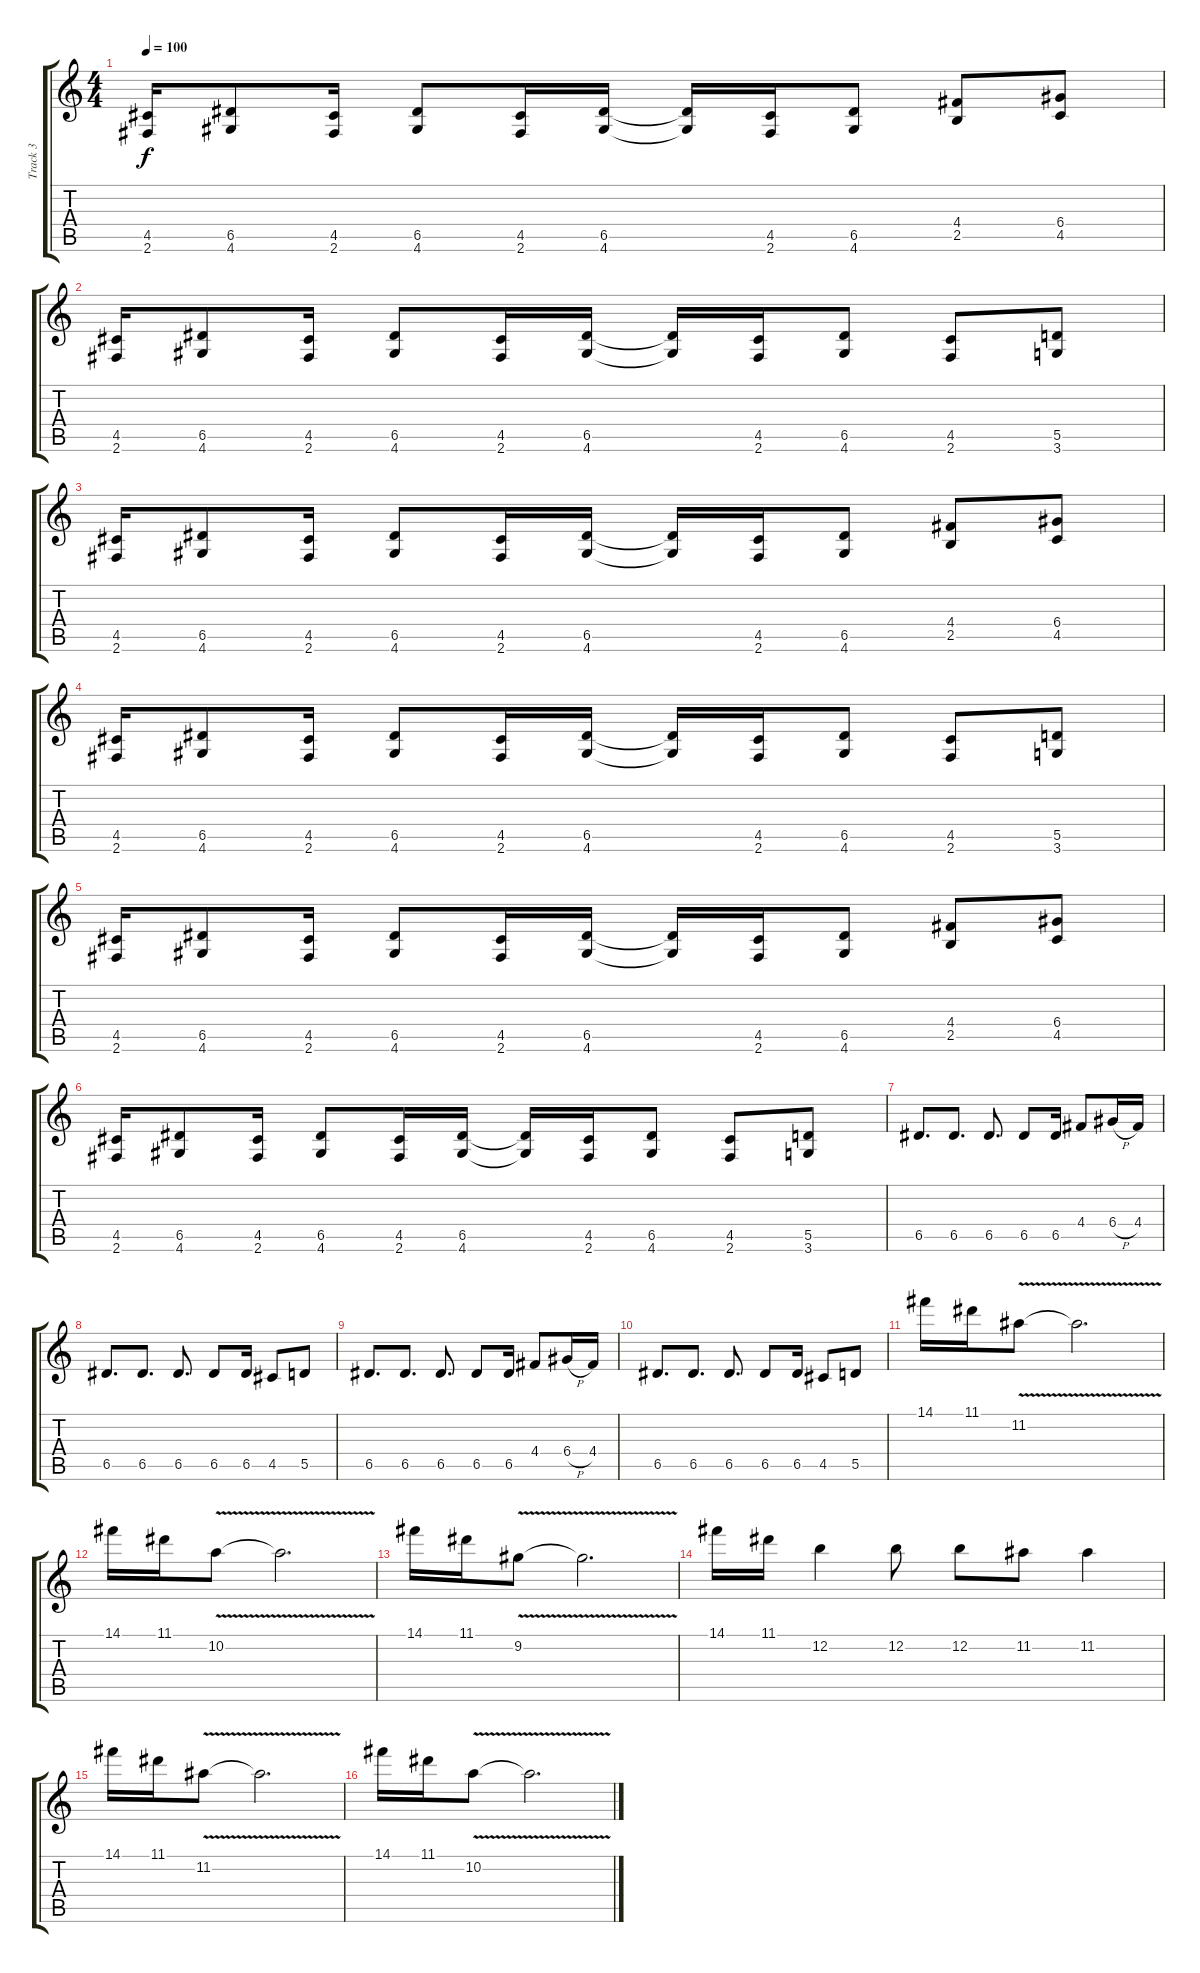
\track ("Track 3" "Track 3") {instrument electricguitarjazz}
\staff {score tabs}
\tuning (E4 B3 G3 D3 A2 E2) {hide}
\ts (4 4)
\tempo 100
\clef g2
\ks c
(4.5 2.6).16{dy f} (6.5 4.6).8 (4.5 2.6).16 (6.5 4.6).8 (4.5 2.6).16 (6.5 4.6).16 (6.5{t} 4.6{t}).16 (4.5 2.6).16 (6.5 4.6).8 (4.4 2.5).8 (6.4 4.5).8 |
(4.5 2.6).16 (6.5 4.6).8 (4.5 2.6).16 (6.5 4.6).8 (4.5 2.6).16 (6.5 4.6).16 (6.5{t} 4.6{t}).16 (4.5 2.6).16 (6.5 4.6).8 (4.5 2.6).8 (5.5 3.6).8 |
(4.5 2.6).16 (6.5 4.6).8 (4.5 2.6).16 (6.5 4.6).8 (4.5 2.6).16 (6.5 4.6).16 (6.5{t} 4.6{t}).16 (4.5 2.6).16 (6.5 4.6).8 (4.4 2.5).8 (6.4 4.5).8 |
(4.5 2.6).16 (6.5 4.6).8 (4.5 2.6).16 (6.5 4.6).8 (4.5 2.6).16 (6.5 4.6).16 (6.5{t} 4.6{t}).16 (4.5 2.6).16 (6.5 4.6).8 (4.5 2.6).8 (5.5 3.6).8 |
(4.5 2.6).16 (6.5 4.6).8 (4.5 2.6).16 (6.5 4.6).8 (4.5 2.6).16 (6.5 4.6).16 (6.5{t} 4.6{t}).16 (4.5 2.6).16 (6.5 4.6).8 (4.4 2.5).8 (6.4 4.5).8 |
(4.5 2.6).16 (6.5 4.6).8 (4.5 2.6).16 (6.5 4.6).8 (4.5 2.6).16 (6.5 4.6).16 (6.5{t} 4.6{t}).16 (4.5 2.6).16 (6.5 4.6).8 (4.5 2.6).8 (5.5 3.6).8 |
6.5.8{d instrument electricguitarjazz} 6.5.8{d} 6.5.8{d} 6.5.8 6.5.16 4.4.8 6.4{h}.16 4.4.16 |
6.5.8{d} 6.5.8{d} 6.5.8{d} 6.5.8 6.5.16 4.5.8 5.5.8 |
6.5.8{d} 6.5.8{d} 6.5.8{d} 6.5.8 6.5.16 4.4.8 6.4{h}.16 4.4.16 |
6.5.8{d} 6.5.8{d} 6.5.8{d} 6.5.8 6.5.16 4.5.8 5.5.8 |
14.1.16{instrument overdrivenguitar} 11.1.16 11.2{v}.8 11.2{t}.2{d} |
14.1.16 11.1.16 10.2{v}.8 10.2{t}.2{d} |
14.1.16 11.1.16 9.2{v}.8 9.2{t}.2{d} |
14.1.16 11.1.16 12.2.4 12.2.8 12.2.8 11.2.8 11.2.4 |
14.1.16 11.1.16 11.2{v}.8 11.2{t}.2{d} |
14.1.16 11.1.16 10.2{v}.8 10.2{t}.2{d}
